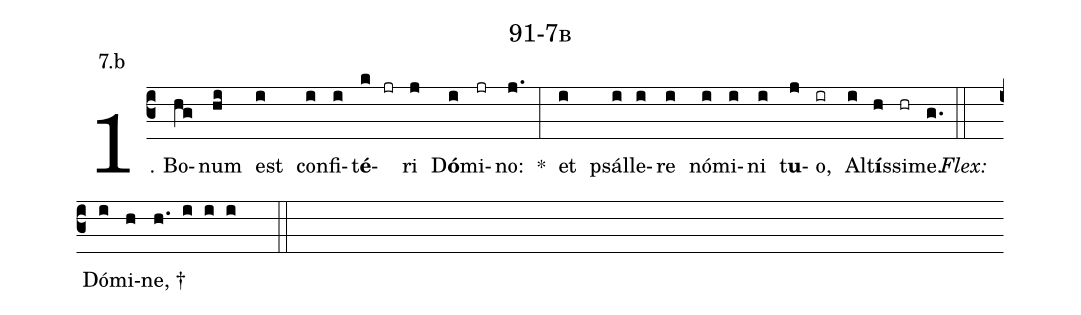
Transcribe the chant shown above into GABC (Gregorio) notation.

name: 91-7b;
annotation: 7.b;
%%
(c3)1. Bo(hg)num(hi) est(i) con(i)fi(i)t<b>é</b>(k jr)ri(j) D<b>ó</b>(i)mi(jr)no:(j.) *(:) et(i) psál(i)le(i)re(i) nó(i)mi(i)ni(i) t<b>u</b>(j)o,(ir) Al(i)t<b>í</b>s(h)si(hr)me.(g.) (::)
<i>Flex:</i>()  Dó(i)mi(h)ne, †(h. i i i  ::)
